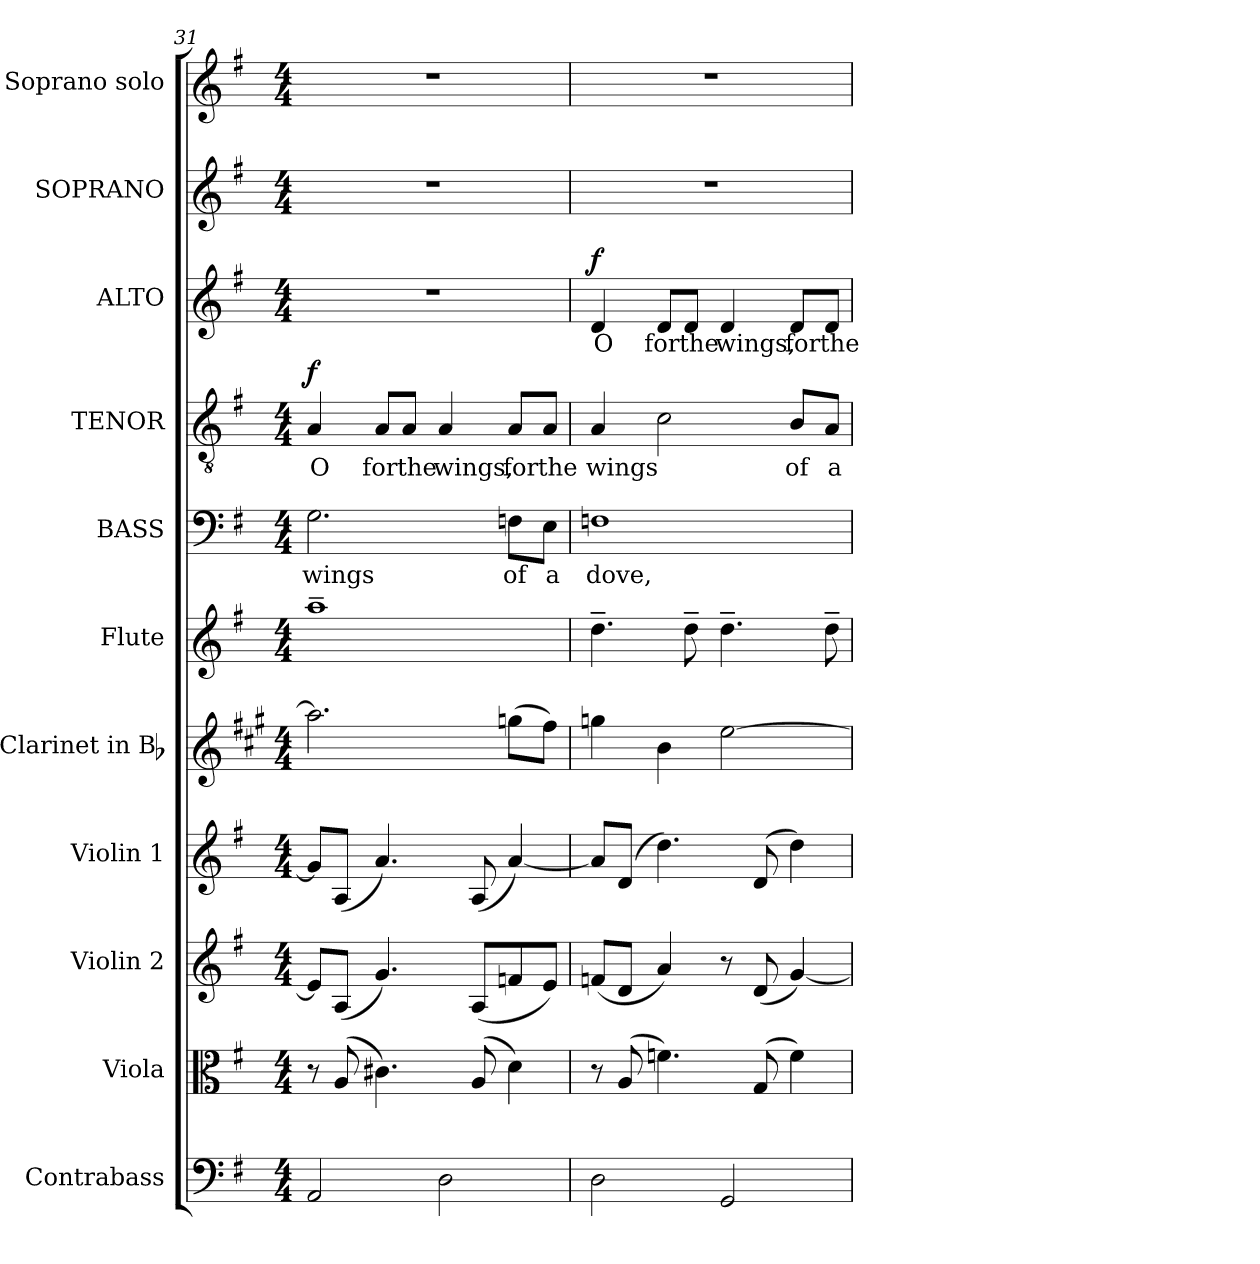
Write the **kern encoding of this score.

**kern	**kern	**kern	**kern	**kern	**kern	**kern	**text	**kern	**text	**dynam	**kern	**text	**dynam	**kern	**kern
*part11	*part10	*part9	*part8	*part7	*part6	*part5	*part5	*part4	*part4	*part4	*part3	*part3	*part3	*part2	*part1
*staff11	*staff10	*staff9	*staff8	*staff7	*staff6	*staff5	*staff5	*staff4	*staff4	*staff4	*staff3	*staff3	*staff3	*staff2	*staff1
*I"Contrabass	*I"Viola	*I"Violin 2	*I"Violin 1	*I"Clarinet in Bb	*I"Flute	*I"BASS	*	*I"TENOR	*	*	*I"ALTO	*	*	*I"SOPRANO	*I"Soprano solo
*I'Cb.	*I'Vla.	*I'Vln. 2	*I'Vln. 1	*I'Cl.	*I'Fl.	*I'B.	*	*I'T.	*	*	*I'A.	*	*	*I'S.	*I'S.
*clefF4	*clefC3	*clefG2	*clefG2	*clefG2	*clefG2	*clefF4	*	*clefGv2	*	*	*clefG2	*	*	*clefG2	*clefG2
*ITrd7c12	*	*	*	*ITrd1c2	*	*	*	*ITrd7c12	*	*	*	*	*	*	*
*k[f#]	*k[f#]	*k[f#]	*k[f#]	*k[f#]	*k[f#]	*k[f#]	*	*k[f#]	*	*	*k[f#]	*	*	*k[f#]	*k[f#]
*G:	*G:	*G:	*G:	*G:	*G:	*G:	*	*G:	*	*	*G:	*	*	*G:	*G:
*M4/4	*M4/4	*M4/4	*M4/4	*M4/4	*M4/4	*M4/4	*	*M4/4	*	*	*M4/4	*	*	*M4/4	*M4/4
=31	=31	=31	=31	=31	=31	=31	=31	=31	=31	=31	=31	=31	=31	=31	=31
!	!	!	!	!	!	!	!LO:LY:b:color=#000000	!	!	!	!	!	!	!	!
!	!	!	!	!	!	!	!	!	!LO:LY:b:color=#000000	!	!	!	!	!	!
2AAAi/	8r	8ei/L]	8gi/L]	2.ggi\]	1aa~i	2.Gi\	wings	4AAi/	O	f	1r	.	.	1r	1r
.	(8Ai/	(8Ai/J	(8Ai/J	.	.	.	.	.	.	.	.	.	.	.	.
!	!	!	!	!	!	!	!	!	!LO:LY:b:color=#000000	!	!	!	!	!	!
.	4.c#Xi\)	4.gi/)	4.ai/)	.	.	.	.	8AAi/L	for	.	.	.	.	.	.
!	!	!	!	!	!	!	!	!	!LO:LY:b:color=#000000	!	!	!	!	!	!
.	.	.	.	.	.	.	.	8AAi/J	the	.	.	.	.	.	.
!	!	!	!	!	!	!	!	!	!LO:LY:b:color=#000000	!	!	!	!	!	!
2DDi\	.	.	.	.	.	.	.	4AAi/	wings,	.	.	.	.	.	.
.	(8Ai/	(8Ai/L	(8Ai/	.	.	.	.	.	.	.	.	.	.	.	.
!	!	!	!	!	!	!	!LO:LY:b:color=#000000	!	!	!	!	!	!	!	!
!	!	!	!	!	!	!	!	!	!LO:LY:b:color=#000000	!	!	!	!	!	!
.	4di\)	8fni/	[<4ai/)	(8ffni\L	.	8Fni\L	of	8AAi/L	for	.	.	.	.	.	.
!	!	!	!	!	!	!	!LO:LY:b:color=#000000	!	!	!	!	!	!	!	!
!	!	!	!	!	!	!	!	!	!LO:LY:b:color=#000000	!	!	!	!	!	!
.	.	8ei/J)	.	8eei\J)	.	8Ei\J	a	8AAi/J	the	.	.	.	.	.	.
=32	=32	=32	=32	=32	=32	=32	=32	=32	=32	=32	=32	=32	=32	=32	=32
!	!	!	!	!	!	!	!LO:LY:b:color=#000000	!	!	!	!	!	!	!	!
!	!	!	!	!	!	!	!	!	!LO:LY:b:color=#000000	!	!	!	!	!	!
!	!	!	!	!	!	!	!	!	!	!	!	!LO:LY:b:color=#000000	!	!	!
2DDi\	8r	(8fni/L	8ai/L]	4ffni\	4.dd~i\	1Fni	dove,	4AAi/	wings	.	4di/	O	f	1r	1r
.	(8Ai/	8di/J	(8di/J	.	.	.	.	.	.	.	.	.	.	.	.
!	!	!	!	!	!	!	!	!	!	!	!	!LO:LY:b:color=#000000	!	!	!
.	4.fni\)	4ai/)	4.ddi\)	4ai\	.	.	.	2Ci\	.	.	8di/L	for	.	.	.
!	!	!	!	!	!	!	!	!	!	!	!	!LO:LY:b:color=#000000	!	!	!
.	.	.	.	.	8dd~i\	.	.	.	.	.	8di/J	the	.	.	.
!	!	!	!	!	!	!	!	!	!	!	!	!LO:LY:b:color=#000000	!	!	!
2GGGi/	.	8r	.	[>2ddi\	4.dd~i\	.	.	.	.	.	4di/	wings,	.	.	.
.	(8Gi/	(8di/	(8di/	.	.	.	.	.	.	.	.	.	.	.	.
!	!	!	!	!	!	!	!	!	!LO:LY:b:color=#000000	!	!	!	!	!	!
!	!	!	!	!	!	!	!	!	!	!	!	!LO:LY:b:color=#000000	!	!	!
.	4fi\)	[<4gi/)	4ddi\)	.	.	.	.	8BBi/L	of	.	8di/L	for	.	.	.
!	!	!	!	!	!	!	!	!	!LO:LY:b:color=#000000	!	!	!	!	!	!
!	!	!	!	!	!	!	!	!	!	!	!	!LO:LY:b:color=#000000	!	!	!
.	.	.	.	.	8dd~i\	.	.	8AAi/J	a	.	8di/J	the	.	.	.
=	=	=	=	=	=	=	=	=	=	=	=	=	=	=	=
*-	*-	*-	*-	*-	*-	*-	*-	*-	*-	*-	*-	*-	*-	*-	*-
